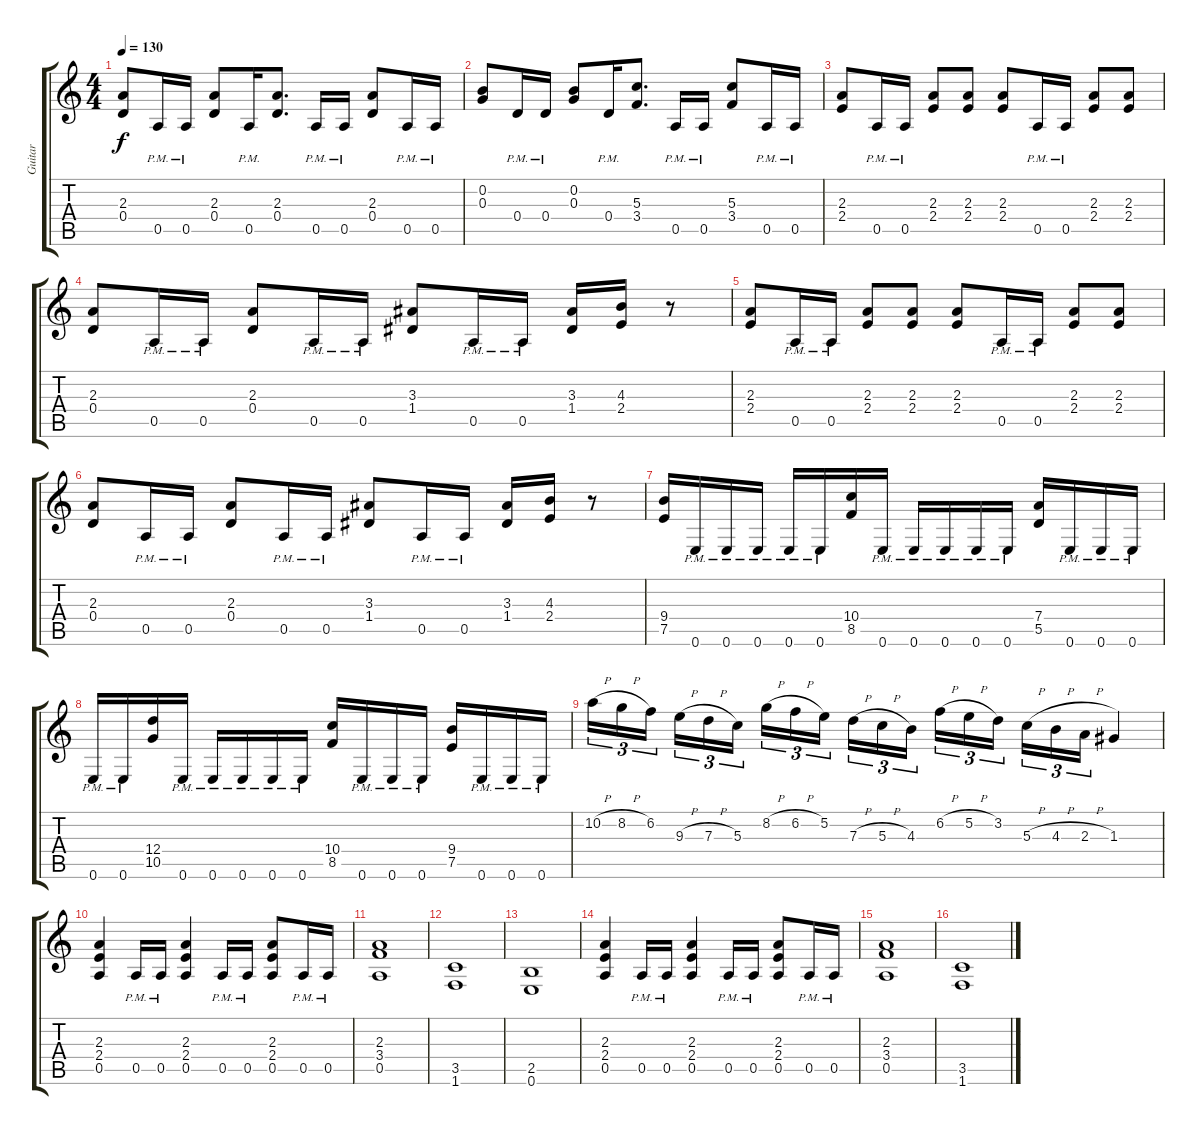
\track ("Guitar" "Guitar") {instrument distortionguitar}
\staff {score tabs}
\tuning (E4 B3 G3 D3 A2 E2) {hide}
\ts (4 4)
\tempo 130
\clef g2
\ks c
(2.3 0.4).8{dy f} 0.5{pm}.16 0.5{pm}.16 (2.3 0.4).8 0.5{pm}.16 (2.3 0.4).8{d} 0.5{pm}.16 0.5{pm}.16 (2.3 0.4).8 0.5{pm}.16 0.5{pm}.16 |
(0.2 0.3).8 0.4{pm}.16 0.4{pm}.16 (0.2 0.3).8 0.4{pm}.16 (5.3 3.4).8{d} 0.5{pm}.16 0.5{pm}.16 (5.3 3.4).8 0.5{pm}.16 0.5{pm}.16 |
(2.3 2.4).8 0.5{pm}.16 0.5{pm}.16 (2.3 2.4).8 (2.3 2.4).8 (2.3 2.4).8 0.5{pm}.16 0.5{pm}.16 (2.3 2.4).8 (2.3 2.4).8 |
(2.3 0.4).8 0.5{pm}.16 0.5{pm}.16 (2.3 0.4).8 0.5{pm}.16 0.5{pm}.16 (3.3 1.4).8 0.5{pm}.16 0.5{pm}.16 (3.3 1.4).16 (4.3 2.4).16 r.8 |
(2.3 2.4).8 0.5{pm}.16 0.5{pm}.16 (2.3 2.4).8 (2.3 2.4).8 (2.3 2.4).8 0.5{pm}.16 0.5{pm}.16 (2.3 2.4).8 (2.3 2.4).8 |
(2.3 0.4).8 0.5{pm}.16 0.5{pm}.16 (2.3 0.4).8 0.5{pm}.16 0.5{pm}.16 (3.3 1.4).8 0.5{pm}.16 0.5{pm}.16 (3.3 1.4).16 (4.3 2.4).16 r.8 |
(9.4 7.5).16 0.6{pm}.16 0.6{pm}.16 0.6{pm}.16 0.6{pm}.16 0.6{pm}.16 (10.4 8.5).16 0.6{pm}.16 0.6{pm}.16 0.6{pm}.16 0.6{pm}.16 0.6{pm}.16 (7.4 5.5).16 0.6{pm}.16 0.6{pm}.16 0.6{pm}.16 |
0.6{pm}.16 0.6{pm}.16 (12.4 10.5).16 0.6{pm}.16 0.6{pm}.16 0.6{pm}.16 0.6{pm}.16 0.6{pm}.16 (10.4 8.5).16 0.6{pm}.16 0.6{pm}.16 0.6{pm}.16 (9.4 7.5).16 0.6{pm}.16 0.6{pm}.16 0.6{pm}.16 |
10.2{h}.16{tu (3 2)} 8.2{h}.16{tu (3 2)} 6.2.16{tu (3 2) beam splitsecondary} 9.3{h}.16{tu (3 2)} 7.3{h}.16{tu (3 2)} 5.3.16{tu (3 2)} 8.2{h}.16{tu (3 2)} 6.2{h}.16{tu (3 2)} 5.2.16{tu (3 2) beam splitsecondary} 7.3{h}.16{tu (3 2)} 5.3{h}.16{tu (3 2)} 4.3.16{tu (3 2)} 6.2{h}.16{tu (3 2)} 5.2{h}.16{tu (3 2)} 3.2.16{tu (3 2) beam splitsecondary} 5.3{h}.16{tu (3 2)} 4.3{h}.16{tu (3 2)} 2.3{h}.16{tu (3 2)} 1.3.4 |
(2.3 2.4 0.5).4 0.5{pm}.16 0.5{pm}.16 (2.3 2.4 0.5).4 0.5{pm}.16 0.5{pm}.16 (2.3 2.4 0.5).8 0.5{pm}.16 0.5{pm}.16 |
(2.3 3.4 0.5).1 |
(3.5 1.6).1 |
(2.5 0.6).1 |
(2.3 2.4 0.5).4 0.5{pm}.16 0.5{pm}.16 (2.3 2.4 0.5).4 0.5{pm}.16 0.5{pm}.16 (2.3 2.4 0.5).8 0.5{pm}.16 0.5{pm}.16 |
(2.3 3.4 0.5).1 |
(3.5 1.6).1
